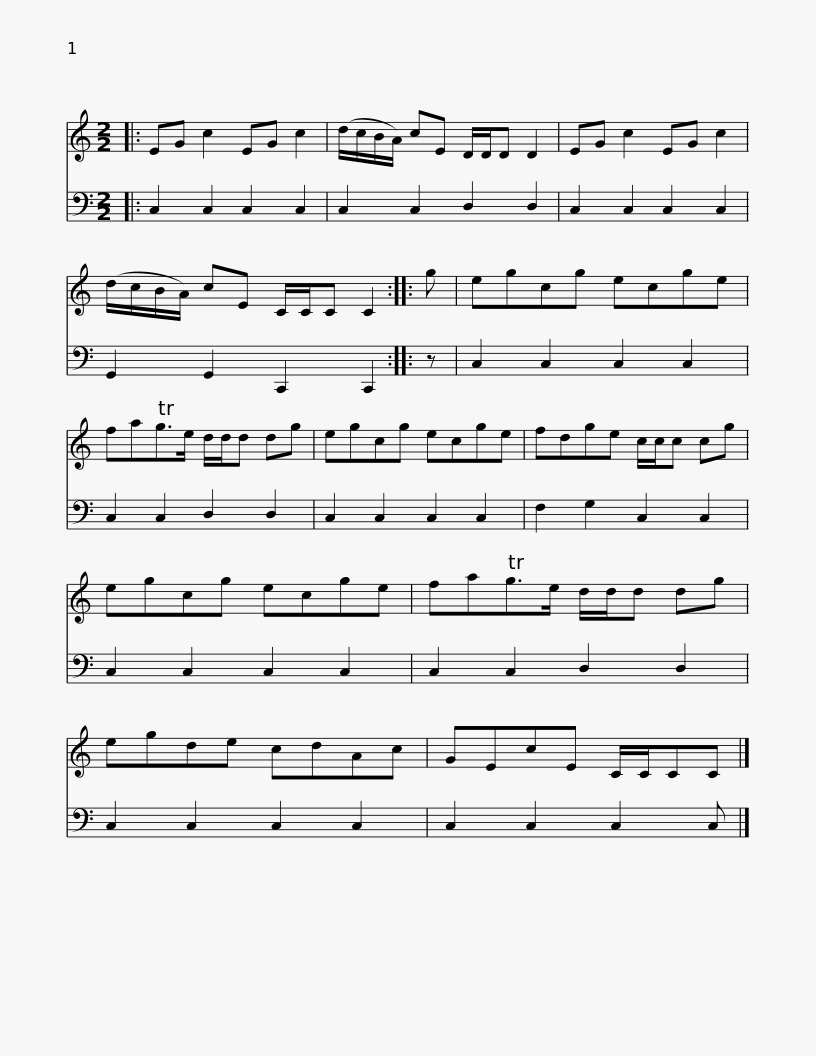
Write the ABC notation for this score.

X:1
%%score 1 2
L:1/8
M:2/2
I:linebreak $
K:C
V:1 treble
V:2 bass
V:1
|: EG c2 EG c2 | (d/c/B/A/) cE D/D/D D2 | EG c2 EG c2 | (d/c/B/A/) cE C/C/C C2 :: g | %5
 egcg ecge |$ faTg>e d/d/d dg | egcg ecge | fdge c/c/c cg | egcg ecge | %10
 faTg>e d/d/d dg |$ egde cdAc | GEcE C/C/CC |] %13
V:2
|: C,2 C,2 C,2 C,2 | C,2 C,2 D,2 D,2 | C,2 C,2 C,2 C,2 | G,,2 G,,2 C,,2 C,,2 :: z | %5
 C,2 C,2 C,2 C,2 |$ C,2 C,2 D,2 D,2 | C,2 C,2 C,2 C,2 | F,2 G,2 C,2 C,2 | C,2 C,2 C,2 C,2 | %10
 C,2 C,2 D,2 D,2 |$ C,2 C,2 C,2 C,2 | C,2 C,2 C,2 C, |] %13
